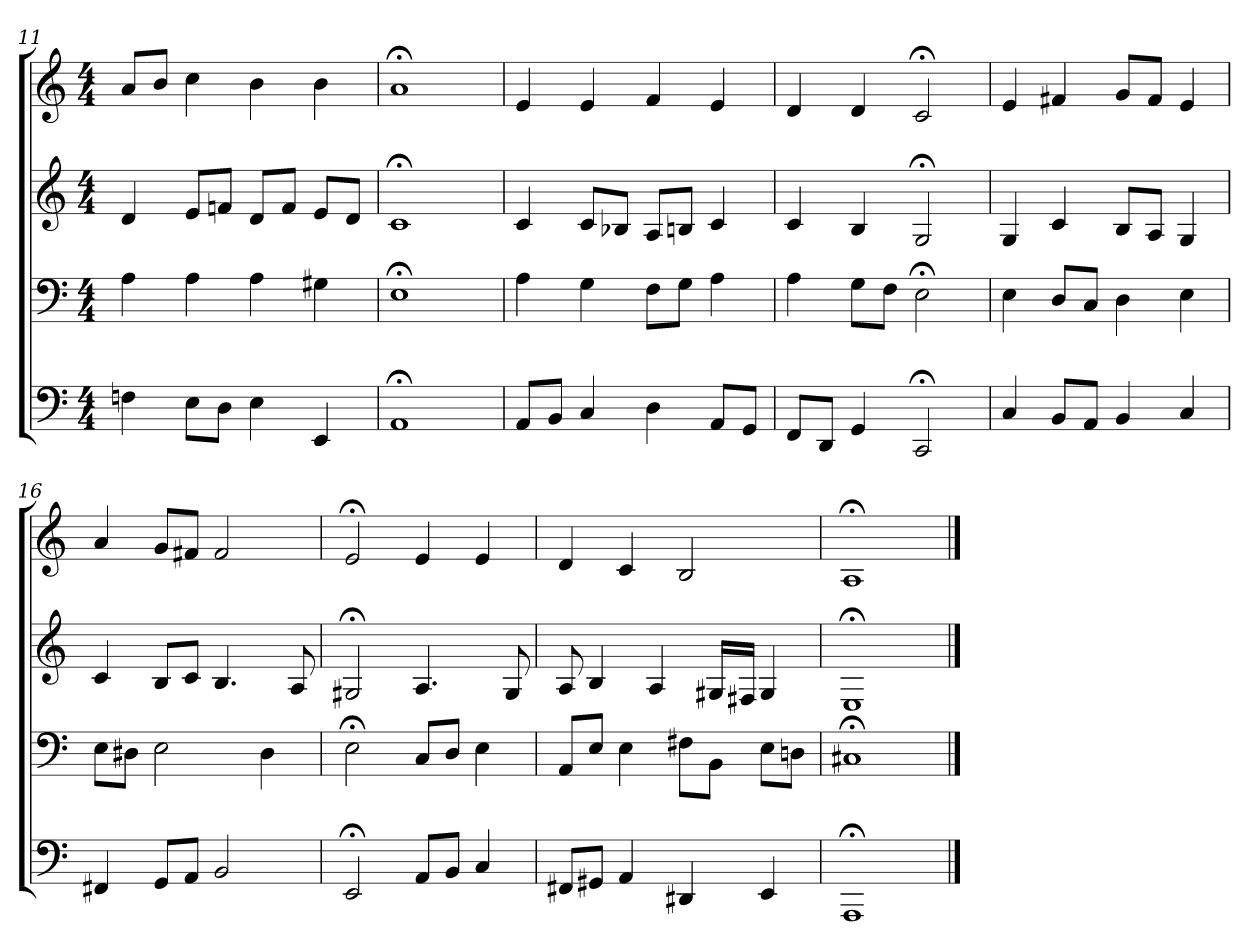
**kern	**kern	**kern	**kern
*part4	*part3	*part2	*part1
*staff4	*staff3	*staff2	*staff1
*clefF4	*clefF4	*clefG2	*clefG2
*k[]	*k[]	*k[]	*k[]
*C:	*C:	*C:	*a:
*M4/4	*M4/4	*M4/4	*M4/4
=11	=11	=11	=11
4Fn	4A	4d	8a/L
.	.	.	8b/J
8E\L	4A	8e/L	4cc
8D\J	.	8fn/J	.
4E	4A	8d/L	4b
.	.	8f/J	.
4EE	4G#X	8e/L	4b
.	.	8d/J	.
=12	=12	=12	=12
1AA;<	1E;<	1c;<	1a;<
=13	=13	=13	=13
8AA/L	4A	4c	4e
8BB/J	.	.	.
4C	4G	8c/L	4e
.	.	8B-X/J	.
4D	8F\L	8A/L	4f
.	8G\J	8Bn/J	.
8AA/L	4A	4c	4e
8GG/J	.	.	.
=14	=14	=14	=14
8FF/L	4A	4c	4d
8DD/J	.	.	.
4GG	8G\L	4B	4d
.	8F\J	.	.
2CC;<	2E;<	2G;<	2c;<
=15	=15	=15	=15
4C	4E	4G	4e
8BB/L	8D/L	4c	4f#X
8AA/J	8C/J	.	.
4BB	4D	8B/L	8g/L
.	.	8A/J	8f#/J
4C	4E	4G	4e
=16	=16	=16	=16
4FF#X	8E\L	4c	4a
.	8D#X\J	.	.
8GG/L	2E	8B/L	8g/L
8AA/J	.	8c/J	8f#X/J
2BB	.	4.B	2f#
.	4D#	.	.
.	.	8A	.
=17	=17	=17	=17
2EE;<	2E;<	2G#X;<	2e;<
8AA/L	8C/L	4.A	4e
8BB/J	8D/J	.	.
4C	4E	.	4e
.	.	8G#	.
=18	=18	=18	=18
8FF#X/L	8AA/L	8A	4d
8GG#X/J	8E/J	4B	.
4AA	4E	.	4c
.	.	4A	.
4DD#X	8F#X\L	.	2B
.	8BB\J	16G#X/LL	.
.	.	16F#X/JJ	.
4EE	8E\L	4G#	.
.	8Dn\J	.	.
=19	=19	=19	=19
1AAA;<	1C#X;<	1E;<	1A;<
==	==	==	==
*-	*-	*-	*-
